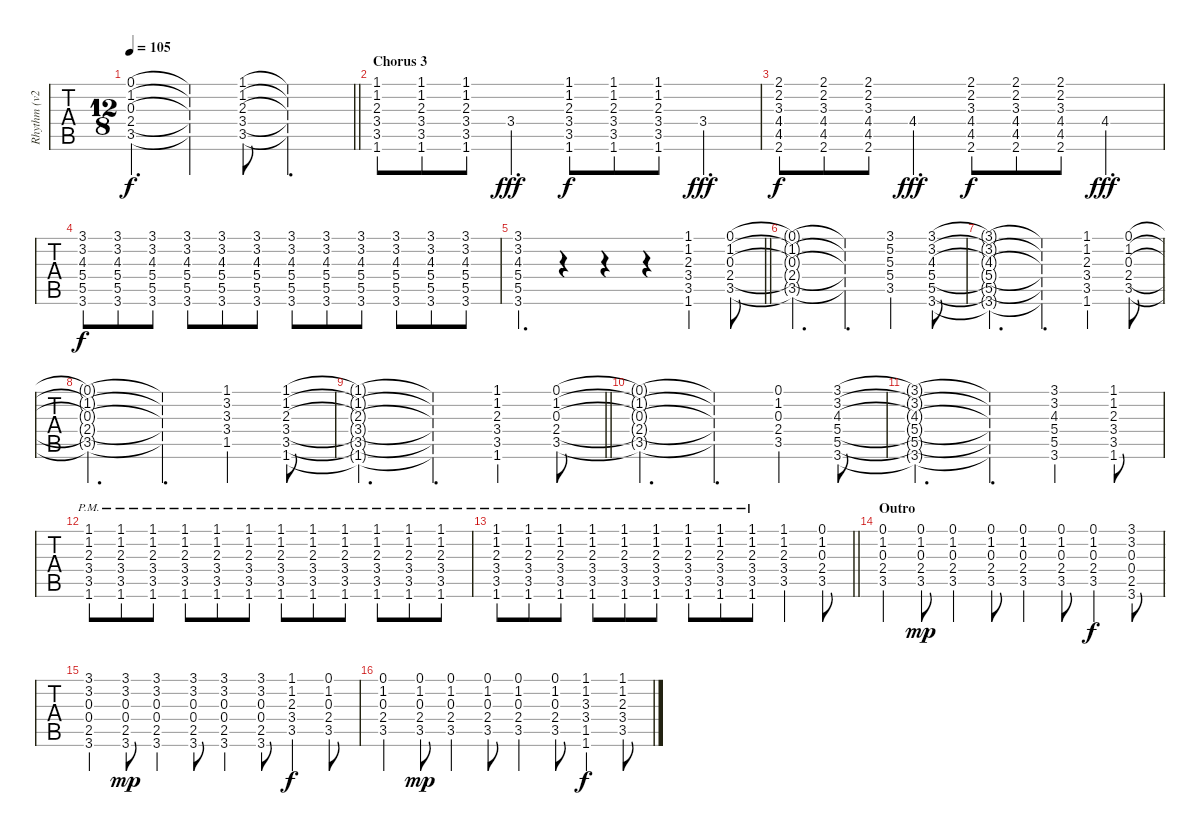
\track ("Rhythm (v2)" "Rhythm (v2") {instrument electricguitarclean}
\staff {tabs}
\tuning (E4 B3 G3 D3 A2 E2) {hide}
\ts (12 8)
\tempo 105
\clef g2
\barLineRight lightlight
\ks c
(0.1 1.2 0.3 2.4 3.5).4{d dy f} (0.1{t} 1.2{t} 0.3{t} 2.4{t} 3.5{t}).4 (1.1 1.2 2.3 3.4 3.5).8 (1.1{t} 1.2{t} 2.3{t} 3.4{t} 3.5{t}).2{d} |
\section ("" "Chorus 3")
(1.1 1.2 2.3 3.4 3.5 1.6).8 (1.1 1.2 2.3 3.4 3.5 1.6).8 (1.1 1.2 2.3 3.4 3.5 1.6).8 3.4.4{d dy fff} (1.1 1.2 2.3 3.4 3.5 1.6).8{dy f} (1.1 1.2 2.3 3.4 3.5 1.6).8 (1.1 1.2 2.3 3.4 3.5 1.6).8 3.4.4{d dy fff} |
(2.1 2.2 3.3 4.4 4.5 2.6).8{dy f} (2.1 2.2 3.3 4.4 4.5 2.6).8 (2.1 2.2 3.3 4.4 4.5 2.6).8 4.4.4{d dy fff} (2.1 2.2 3.3 4.4 4.5 2.6).8{dy f} (2.1 2.2 3.3 4.4 4.5 2.6).8 (2.1 2.2 3.3 4.4 4.5 2.6).8 4.4.4{d dy fff} |
(3.1 3.2 4.3 5.4 5.5 3.6).8{dy f} (3.1 3.2 4.3 5.4 5.5 3.6).8 (3.1 3.2 4.3 5.4 5.5 3.6).8 (3.1 3.2 4.3 5.4 5.5 3.6).8 (3.1 3.2 4.3 5.4 5.5 3.6).8 (3.1 3.2 4.3 5.4 5.5 3.6).8 (3.1 3.2 4.3 5.4 5.5 3.6).8 (3.1 3.2 4.3 5.4 5.5 3.6).8 (3.1 3.2 4.3 5.4 5.5 3.6).8 (3.1 3.2 4.3 5.4 5.5 3.6).8 (3.1 3.2 4.3 5.4 5.5 3.6).8 (3.1 3.2 4.3 5.4 5.5 3.6).8 |
\barLineRight lightlight
(3.1 3.2 4.3 5.4 5.5 3.6).4{d} r.4 r.4 r.4 (1.1 1.2 2.3 3.4 3.5 1.6).4 (0.1 1.2 0.3 2.4 3.5).8 |
(0.1{t} 1.2{t} 0.3{t} 2.4{t} 3.5{t}).2{d} (0.1{t} 1.2{t} 0.3{t} 2.4{t} 3.5{t}).4{d} (3.1 5.2 5.3 5.4 3.5).4 (3.1 3.2 4.3 5.4 5.5 3.6).8 |
(3.1{t} 3.2{t} 4.3{t} 5.4{t} 5.5{t} 3.6{t}).2{d} (3.1{t} 3.2{t} 4.3{t} 5.4{t} 5.5{t} 3.6{t}).4{d} (1.1 1.2 2.3 3.4 3.5 1.6).4 (0.1 1.2 0.3 2.4 3.5).8 |
(0.1{t} 1.2{t} 0.3{t} 2.4{t} 3.5{t}).2{d} (0.1{t} 1.2{t} 0.3{t} 2.4{t} 3.5{t}).4{d} (1.1 3.2 3.3 3.4 1.5).4 (1.1 1.2 2.3 3.4 3.5 1.6).8 |
\barLineRight lightlight
(1.1{t} 1.2{t} 2.3{t} 3.4{t} 3.5{t} 1.6{t}).2{d} (1.1{t} 1.2{t} 2.3{t} 3.4{t} 3.5{t} 1.6{t}).4{d} (1.1 1.2 2.3 3.4 3.5 1.6).4 (0.1 1.2 0.3 2.4 3.5).8 |
(0.1{t} 1.2{t} 0.3{t} 2.4{t} 3.5{t}).2{d} (0.1{t} 1.2{t} 0.3{t} 2.4{t} 3.5{t}).4{d} (0.1 1.2 0.3 2.4 3.5).4 (3.1 3.2 4.3 5.4 5.5 3.6).8 |
(3.1{t} 3.2{t} 4.3{t} 5.4{t} 5.5{t} 3.6{t}).2{d} (3.1{t} 3.2{t} 4.3{t} 5.4{t} 5.5{t} 3.6{t}).4{d} (3.1 3.2 4.3 5.4 5.5 3.6).4 (1.1 1.2 2.3 3.4 3.5 1.6).8 |
(1.1 1.2 2.3 3.4 3.5{pm} 1.6{pm}).8 (1.1 1.2 2.3 3.4 3.5{pm} 1.6{pm}).8 (1.1 1.2 2.3 3.4 3.5{pm} 1.6{pm}).8 (1.1 1.2 2.3 3.4 3.5{pm} 1.6{pm}).8 (1.1 1.2 2.3 3.4 3.5{pm} 1.6{pm}).8 (1.1 1.2 2.3 3.4 3.5{pm} 1.6{pm}).8 (1.1 1.2 2.3 3.4 3.5{pm} 1.6{pm}).8 (1.1 1.2 2.3 3.4 3.5{pm} 1.6{pm}).8 (1.1 1.2 2.3 3.4 3.5{pm} 1.6{pm}).8 (1.1 1.2 2.3 3.4 3.5{pm} 1.6{pm}).8 (1.1 1.2 2.3 3.4 3.5{pm} 1.6{pm}).8 (1.1 1.2 2.3 3.4 3.5{pm} 1.6{pm}).8 |
\barLineRight lightlight
(1.1 1.2 2.3 3.4 3.5{pm} 1.6{pm}).8 (1.1 1.2 2.3 3.4 3.5{pm} 1.6{pm}).8 (1.1 1.2 2.3 3.4 3.5{pm} 1.6{pm}).8 (1.1 1.2 2.3 3.4 3.5{pm} 1.6{pm}).8 (1.1 1.2 2.3 3.4 3.5{pm} 1.6{pm}).8 (1.1 1.2 2.3 3.4 3.5{pm} 1.6{pm}).8 (1.1 1.2 2.3 3.4 3.5{pm} 1.6{pm}).8 (1.1 1.2 2.3 3.4 3.5{pm} 1.6{pm}).8 (1.1 1.2 2.3 3.4 3.5{pm} 1.6{pm}).8 (1.1 1.2 2.3 3.4 3.5).4 (0.1 1.2 0.3 2.4 3.5).8 |
\section ("" "Outro")
(0.1 1.2 0.3 2.4 3.5).4 (0.1 1.2 0.3 2.4 3.5).8{dy mp} (0.1 1.2 0.3 2.4 3.5).4 (0.1 1.2 0.3 2.4 3.5).8 (0.1 1.2 0.3 2.4 3.5).4 (0.1 1.2 0.3 2.4 3.5).8 (0.1 1.2 0.3 2.4 3.5).4{dy f} (3.1 3.2 0.3 0.4 2.5 3.6).8 |
(3.1 3.2 0.3 0.4 2.5 3.6).4 (3.1 3.2 0.3 0.4 2.5 3.6).8{dy mp} (3.1 3.2 0.3 0.4 2.5 3.6).4 (3.1 3.2 0.3 0.4 2.5 3.6).8 (3.1 3.2 0.3 0.4 2.5 3.6).4 (3.1 3.2 0.3 0.4 2.5 3.6).8 (1.1 1.2 2.3 3.4 3.5).4{dy f} (0.1 1.2 0.3 2.4 3.5).8 |
(0.1 1.2 0.3 2.4 3.5).4 (0.1 1.2 0.3 2.4 3.5).8{dy mp} (0.1 1.2 0.3 2.4 3.5).4 (0.1 1.2 0.3 2.4 3.5).8 (0.1 1.2 0.3 2.4 3.5).4 (0.1 1.2 0.3 2.4 3.5).8 (1.1 1.2 3.3 3.4 1.5 1.6).4{dy f} (1.1 1.2 2.3 3.4 3.5).8
